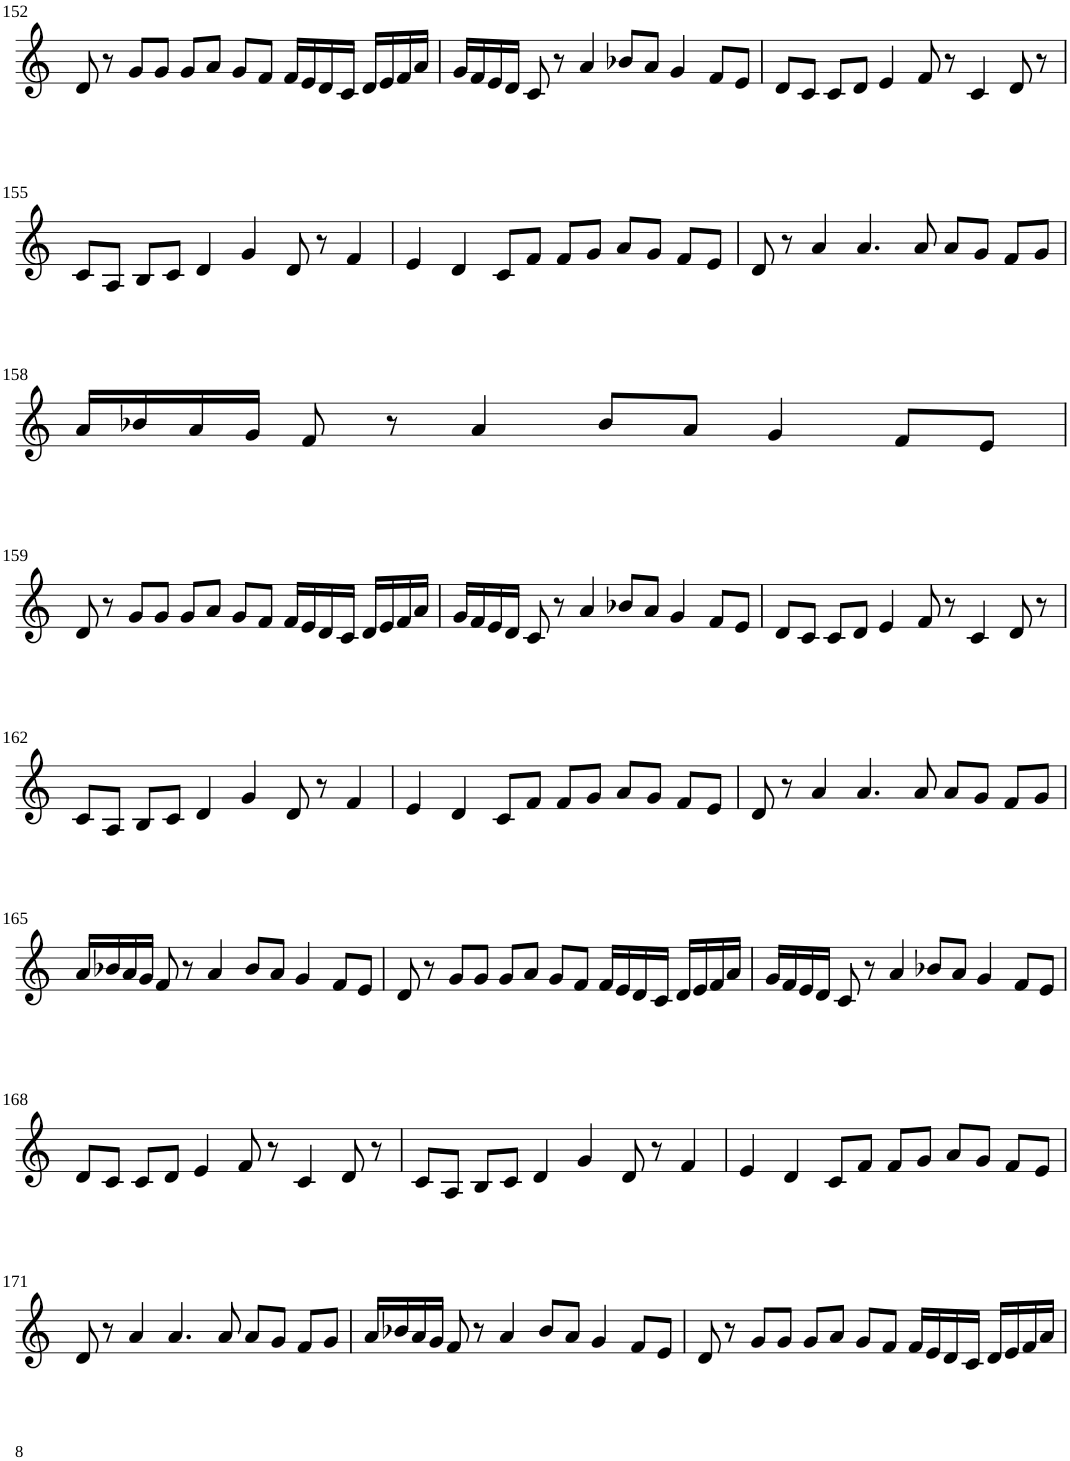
**kern
*part1
*staff1
*I"Violin
!!LO:PB:g=z
*clefG2
*k[]
*M6/4
=152
8d/
8r
8g/L
8g/J
8g/L
8a/J
8g/L
8f/J
16f/LL
16e/
16d/
16c/JJ
16d/LL
16e/
16f/
16a/JJ
=153
16g/LL
16f/
16e/
16d/JJ
8c/
8r
4a/
8b-X/L
8a/J
4g/
8f/L
8e/J
=154
8d/L
8c/J
8c/L
8d/J
4e/
8f/
8r
4c/
8d/
8r
!!LO:LB:g=z
=155
8c/L
8A/J
8B/L
8c/J
4d/
4g/
8d/
8r
4f/
=156
4e/
4d/
8c/L
8f/J
8f/L
8g/J
8a/L
8g/J
8f/L
8e/J
=157
8d/
8r
4a/
4.a/
8a/
8a/L
8g/J
8f/L
8g/J
!!LO:LB:g=z
=158
16a/LL
16b-X/
16a/
16g/JJ
8f/
8r
4a/
8b-/L
8a/J
4g/
8f/L
8e/J
!!LO:LB:g=z
=159
8d/
8r
8g/L
8g/J
8g/L
8a/J
8g/L
8f/J
16f/LL
16e/
16d/
16c/JJ
16d/LL
16e/
16f/
16a/JJ
=160
16g/LL
16f/
16e/
16d/JJ
8c/
8r
4a/
8b-X/L
8a/J
4g/
8f/L
8e/J
=161
8d/L
8c/J
8c/L
8d/J
4e/
8f/
8r
4c/
8d/
8r
!!LO:LB:g=z
=162
8c/L
8A/J
8B/L
8c/J
4d/
4g/
8d/
8r
4f/
=163
4e/
4d/
8c/L
8f/J
8f/L
8g/J
8a/L
8g/J
8f/L
8e/J
=164
8d/
8r
4a/
4.a/
8a/
8a/L
8g/J
8f/L
8g/J
!!LO:LB:g=z
=165
16a/LL
16b-X/
16a/
16g/JJ
8f/
8r
4a/
8b-/L
8a/J
4g/
8f/L
8e/J
=166
8d/
8r
8g/L
8g/J
8g/L
8a/J
8g/L
8f/J
16f/LL
16e/
16d/
16c/JJ
16d/LL
16e/
16f/
16a/JJ
=167
16g/LL
16f/
16e/
16d/JJ
8c/
8r
4a/
8b-X/L
8a/J
4g/
8f/L
8e/J
!!LO:LB:g=z
=168
8d/L
8c/J
8c/L
8d/J
4e/
8f/
8r
4c/
8d/
8r
=169
8c/L
8A/J
8B/L
8c/J
4d/
4g/
8d/
8r
4f/
=170
4e/
4d/
8c/L
8f/J
8f/L
8g/J
8a/L
8g/J
8f/L
8e/J
!!LO:LB:g=z
=171
8d/
8r
4a/
4.a/
8a/
8a/L
8g/J
8f/L
8g/J
=172
16a/LL
16b-X/
16a/
16g/JJ
8f/
8r
4a/
8b-/L
8a/J
4g/
8f/L
8e/J
=173
8d/
8r
8g/L
8g/J
8g/L
8a/J
8g/L
8f/J
16f/LL
16e/
16d/
16c/JJ
16d/LL
16e/
16f/
16a/JJ
=
*-
